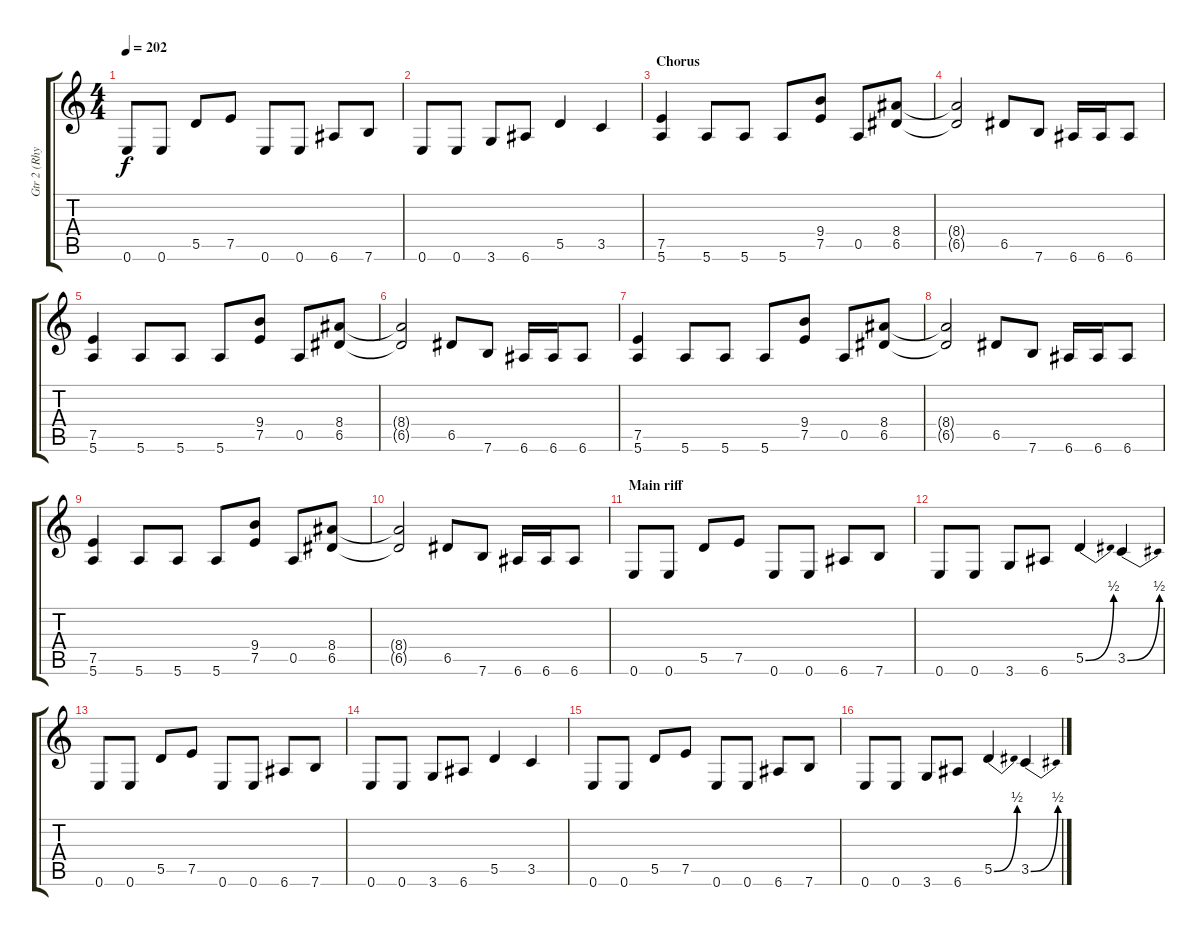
\track ("Gtr 2 (Rhythm)" "Gtr 2 (Rhy") {instrument distortionguitar}
\staff {score tabs}
\tuning (E4 B3 G3 D3 A2 E2) {hide}
\ts (4 4)
\tempo 202
\clef g2
\ks c
0.6.8{dy f} 0.6.8 5.5.8 7.5.8 0.6.8 0.6.8 6.6.8 7.6.8 |
0.6.8 0.6.8 3.6.8 6.6.8 5.5.4 3.5.4 |
\section ("" "Chorus")
(7.5 5.6).4 5.6.8 5.6.8 5.6.8 (9.4 7.5).8 0.5.8 (8.4 6.5).8 |
(8.4{t} 6.5{t}).2 6.5.8 7.6.8 6.6.16 6.6.16 6.6.8 |
(7.5 5.6).4 5.6.8 5.6.8 5.6.8 (9.4 7.5).8 0.5.8 (8.4 6.5).8 |
(8.4{t} 6.5{t}).2 6.5.8 7.6.8 6.6.16 6.6.16 6.6.8 |
(7.5 5.6).4 5.6.8 5.6.8 5.6.8 (9.4 7.5).8 0.5.8 (8.4 6.5).8 |
(8.4{t} 6.5{t}).2 6.5.8 7.6.8 6.6.16 6.6.16 6.6.8 |
(7.5 5.6).4 5.6.8 5.6.8 5.6.8 (9.4 7.5).8 0.5.8 (8.4 6.5).8 |
(8.4{t} 6.5{t}).2 6.5.8 7.6.8 6.6.16 6.6.16 6.6.8 |
\section ("" "Main riff")
0.6.8 0.6.8 5.5.8 7.5.8 0.6.8 0.6.8 6.6.8 7.6.8 |
0.6.8 0.6.8 3.6.8 6.6.8 5.5{be (bend 0 0 60 2)}.4 3.5{be (bend 0 0 60 2)}.4 |
0.6.8 0.6.8 5.5.8 7.5.8 0.6.8 0.6.8 6.6.8 7.6.8 |
0.6.8 0.6.8 3.6.8 6.6.8 5.5.4 3.5.4 |
0.6.8 0.6.8 5.5.8 7.5.8 0.6.8 0.6.8 6.6.8 7.6.8 |
0.6.8 0.6.8 3.6.8 6.6.8 5.5{be (bend 0 0 60 2)}.4 3.5{be (bend 0 0 60 2)}.4
